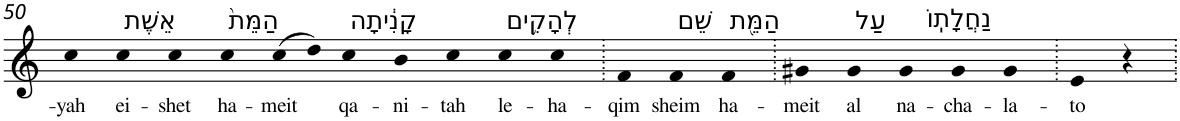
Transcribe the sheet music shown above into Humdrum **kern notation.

**kern	**text
*part1	*part1
*staff1	*staff1
*I"Piano	*
*I'Pno	*
!!LO:PB:g=z
*clefG2	*
*k[]	*
=50	=50
!	!LO:LY:b
4cc	-yah
!LO:TX:a:t=אֵשֶׁת	!
!	!LO:LY:b
4cc	ei-
!	!LO:LY:b
4cc	-shet
!LO:TX:a:t=הַמֵּת֙	!
!	!LO:LY:b
4cc	ha-
!	!LO:LY:b
(>8cc	-meit
8dd)	.
!LO:TX:a:t=קָנִ֔יתָה	!
!	!LO:LY:b
4cc	qa-
!	!LO:LY:b
4b	-ni-
!	!LO:LY:b
4cc	-tah
!LO:TX:a:t=לְהָקִ֥ים	!
!	!LO:LY:b
4cc	le-
!	!LO:LY:b
4cc	-ha-
=51.	=51.
!	!LO:LY:b
4f	-qim
!LO:TX:a:t=שֵׁם	!
!	!LO:LY:b
4f	sheim
!LO:TX:a:t=הַמֵּ֖ת	!
!	!LO:LY:b
4f	ha-
=52.	=52.
!	!LO:LY:b
4g#X	-meit
!LO:TX:a:t=עַל	!
!	!LO:LY:b
4g#	al
!LO:TX:a:t=נַחֲלָתֽוֹ	!
!	!LO:LY:b
4g#	na-
!	!LO:LY:b
4g#	-cha-
!	!LO:LY:b
4g#	-la-
=53.	=53.
!	!LO:LY:b
4e	-to
4r	.
=.	=.
*-	*-
